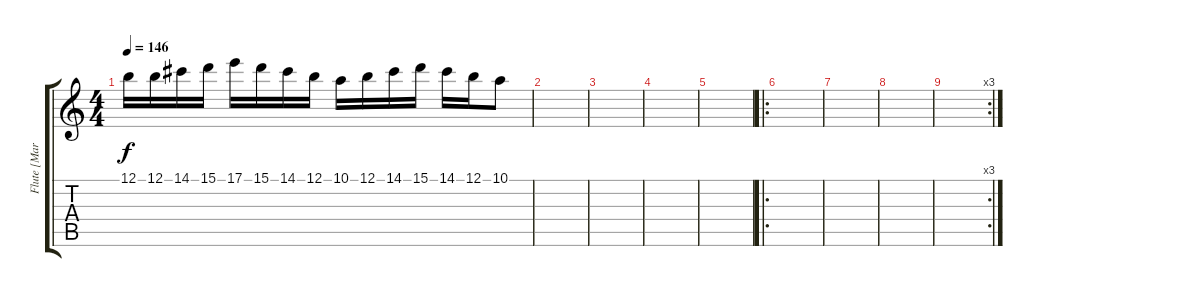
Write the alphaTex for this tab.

\track ("Flute [Maria]" "Flute [Mar") {instrument flute}
\staff {score tabs}
\tuning (B4 Gb4 D4 A3 E3 B2) {hide}
\ts (4 4)
\tempo 146
\clef g2
\ks c
12.1.16{dy f} 12.1.16 14.1.16 15.1.16 17.1.16 15.1.16 14.1.16 12.1.16 10.1.16 12.1.16 14.1.16 15.1.16 14.1.16 12.1.16 10.1.8 |
|
|
|
|
\ro
|
|
|
\rc 3
